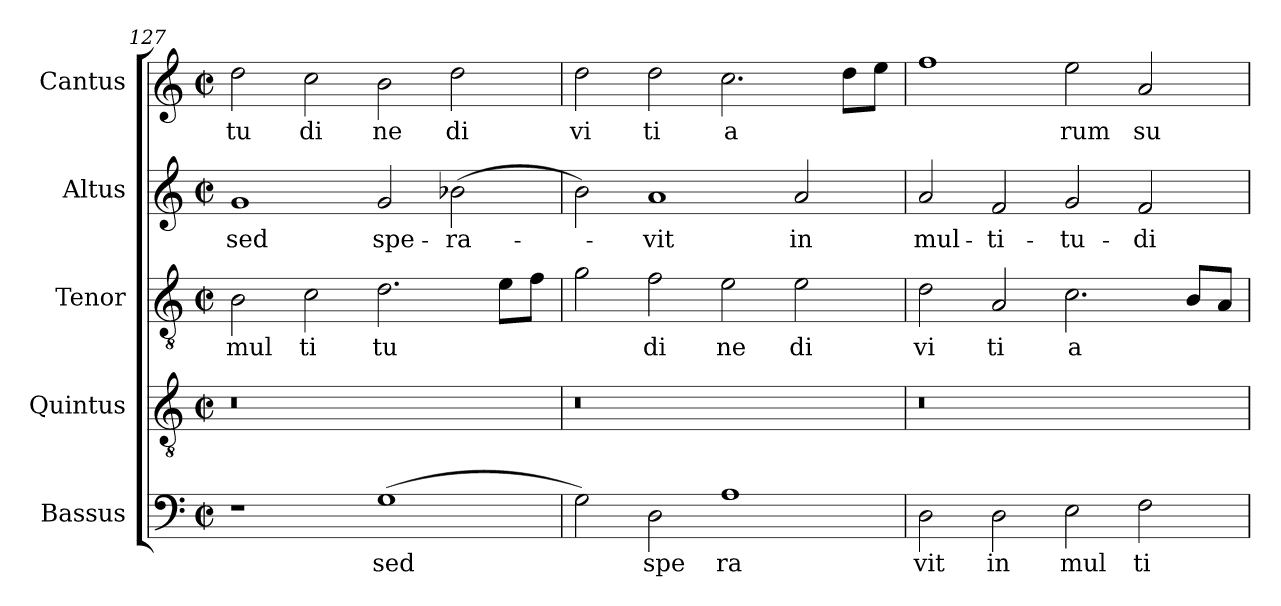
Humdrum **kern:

**kern	**text	**kern	**kern	**text	**kern	**text	**kern	**text
*part5	*part5	*part4	*part3	*part3	*part2	*part2	*part1	*part1
*staff5	*staff5	*staff4	*staff3	*staff3	*staff2	*staff2	*staff1	*staff1
*I"Bassus	*	*I"Quintus	*I"Tenor	*	*I"Altus	*	*I"Cantus	*
!!LO:LB:g=z
*clefF4	*	*clefGv2	*clefGv2	*	*clefG2	*	*clefG2	*
*M2/2	*	*M2/2	*M2/2	*	*M2/2	*	*M2/2	*
*met(c|)	*	*met(c|)	*met(c|)	*	*met(c|)	*	*met(c|)	*
=127	=127	=127	=127	=127	=127	=127	=127	=127
!	!	!	!	!LO:LY:b:cj	!	!LO:LY:b:cj	!	!LO:LY:b:cj
1r	.	0r	2B\	mul	1g	sed	2dd\	tu
!	!	!	!	!LO:LY:b:cj	!	!	!	!LO:LY:b:cj
.	.	.	2c\	ti	.	.	2cc\	di
!	!LO:LY:b:cj	!	!	!LO:LY:b:cj	!	!LO:LY:b:cj	!	!LO:LY:b:cj
(>1G	sed	.	2.d\	tu	2g/	spe-	2b\	ne
!	!	!	!	!	!	!LO:LY:b:cj	!	!LO:LY:b:cj
.	.	.	.	.	(>2b-X\	-ra-	2dd\	di
.	.	.	8e\L	.	.	.	.	.
.	.	.	8f\J	.	.	.	.	.
=128	=128	=128	=128	=128	=128	=128	=128	=128
!	!	!	!	!	!	!	!	!LO:LY:b:cj
2G\)	.	0r	2g\	.	2b\)	.	2dd\	vi
!	!LO:LY:b:cj	!	!	!LO:LY:b:cj	!	!LO:LY:b:cj	!	!LO:LY:b:cj
2D\	spe	.	2f\	di	1a	-vit	2dd\	ti
!	!LO:LY:b:cj	!	!	!LO:LY:b:cj	!	!	!	!LO:LY:b:cj
1A	ra	.	2e\	ne	.	.	2.cc\	a
!	!	!	!	!LO:LY:b:cj	!	!LO:LY:b:cj	!	!
.	.	.	2e\	di	2a/	in	.	.
.	.	.	.	.	.	.	8dd\L	.
.	.	.	.	.	.	.	8ee\J	.
=129	=129	=129	=129	=129	=129	=129	=129	=129
!	!LO:LY:b:cj	!	!	!LO:LY:b:cj	!	!LO:LY:b:cj	!	!
2D\	vit	0r	2d\	vi	2a/	mul-	1ff	.
!	!LO:LY:b:cj	!	!	!LO:LY:b:cj	!	!LO:LY:b:cj	!	!
2D\	in	.	2A/	ti	2f/	-ti-	.	.
!	!LO:LY:b:cj	!	!	!LO:LY:b:cj	!	!LO:LY:b:cj	!	!LO:LY:b:cj
2E\	mul	.	2.c\	a	2g/	-tu-	2ee\	rum
!	!LO:LY:b:cj	!	!	!	!	!LO:LY:b:cj	!	!LO:LY:b:cj
2F\	ti	.	.	.	2f/	-di-	2a/	su
.	.	.	8B/L	.	.	.	.	.
.	.	.	8A/J	.	.	.	.	.
=	=	=	=	=	=	=	=	=
*-	*-	*-	*-	*-	*-	*-	*-	*-
